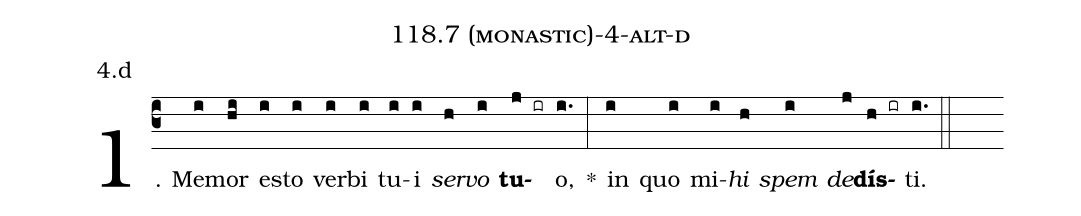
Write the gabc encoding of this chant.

name: 118.7 (monastic)-4-alt-d;
annotation: 4.d;
%%
(c3)1. Me(i)mor(hi) es(i)to(i) ver(i)bi(i) tu(i)i(i) <i>ser</i>(h)<i>vo</i>(i) <b>tu</b>(j ir)o,(i.) *(:) in(i) quo(i) mi(i)<i>hi</i>(h) <i>spem</i>(i) <i>de</i>(j)<b>dís</b>(h ir)ti.(i.) (::)
